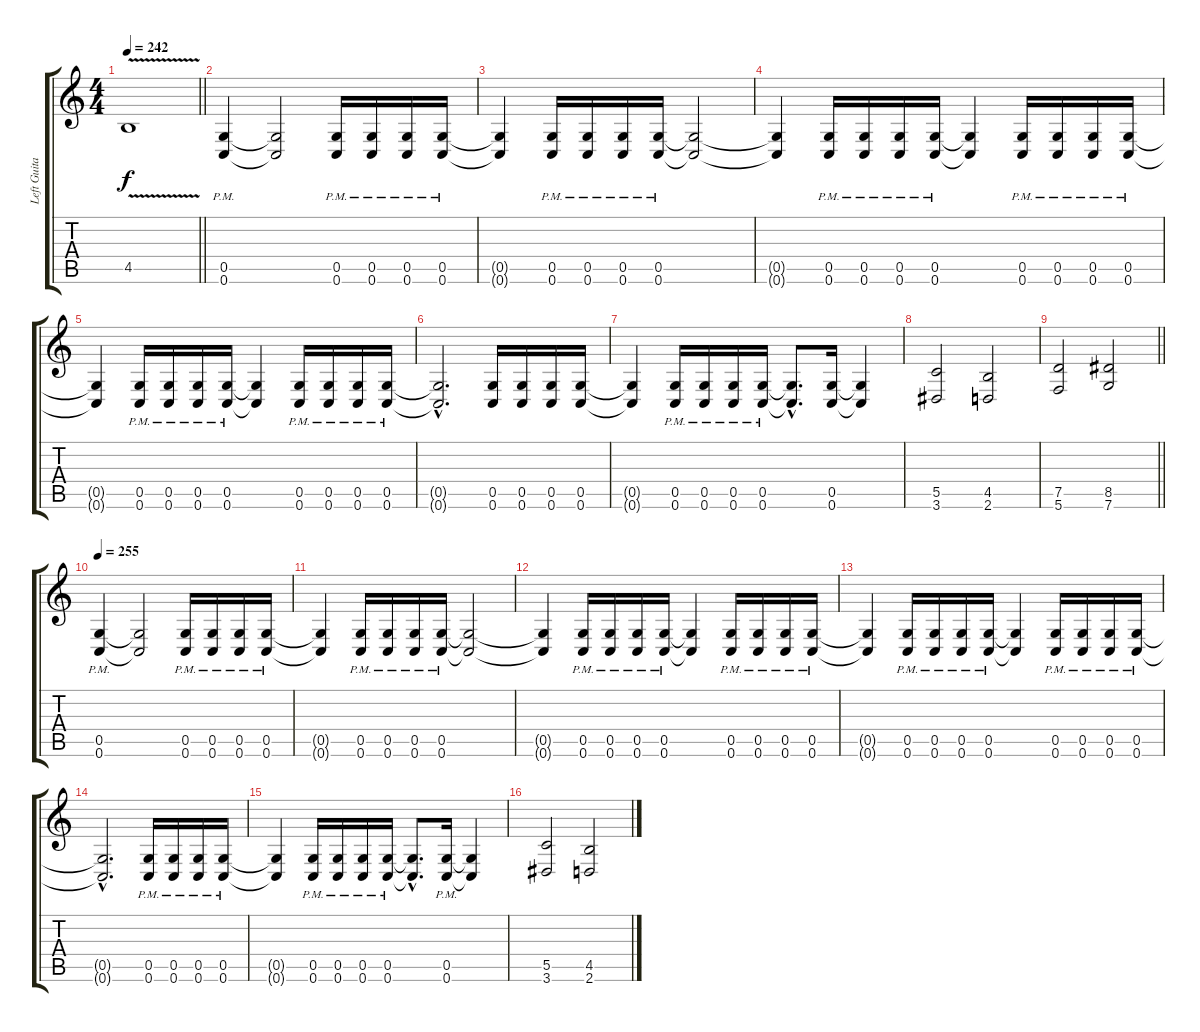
\track ("Left Guitar" "Left Guita") {instrument distortionguitar}
\staff {score tabs}
\tuning (D4 A3 F3 C3 G2 C2) {hide}
\ts (4 4)
\tempo 242
\clef g2
\barLineRight lightlight
\ks c
4.5{v}.1{dy f} |
(0.5{pm} 0.6{pm}).4 (0.5{t} 0.6{t}).2 (0.5{pm} 0.6{pm}).16 (0.5{pm} 0.6{pm}).16 (0.5{pm} 0.6{pm}).16 (0.5{pm} 0.6{pm}).16 |
(0.5{t} 0.6{t}).4 (0.5{pm} 0.6{pm}).16 (0.5{pm} 0.6{pm}).16 (0.5{pm} 0.6{pm}).16 (0.5{pm} 0.6{pm}).16 (0.5{t} 0.6{t}).2 |
(0.5{t} 0.6{t}).4 (0.5{pm} 0.6{pm}).16 (0.5{pm} 0.6{pm}).16 (0.5{pm} 0.6{pm}).16 (0.5{pm} 0.6{pm}).16 (0.5{t} 0.6{t}).4 (0.5{pm} 0.6{pm}).16 (0.5{pm} 0.6{pm}).16 (0.5{pm} 0.6{pm}).16 (0.5{pm} 0.6{pm}).16 |
(0.5{t} 0.6{t}).4 (0.5{pm} 0.6{pm}).16 (0.5{pm} 0.6{pm}).16 (0.5{pm} 0.6{pm}).16 (0.5{pm} 0.6{pm}).16 (0.5{t} 0.6{t}).4 (0.5{pm} 0.6{pm}).16 (0.5{pm} 0.6{pm}).16 (0.5{pm} 0.6{pm}).16 (0.5{pm} 0.6{pm}).16 |
(0.5{hac t} 0.6{hac t}).2{d} (0.5 0.6).16 (0.5 0.6).16 (0.5 0.6).16 (0.5 0.6).16 |
(0.5{t} 0.6{t}).4 (0.5{pm} 0.6{pm}).16 (0.5{pm} 0.6{pm}).16 (0.5{pm} 0.6{pm}).16 (0.5{pm} 0.6{pm}).16 (0.5{hac t} 0.6{hac t}).8{d} (0.5 0.6).16 (0.5{t} 0.6{t}).4 |
(5.5 3.6).2 (4.5 2.6).2 |
\barLineRight lightlight
(7.5 5.6).2 (8.5 7.6).2 |
\tempo 255
(0.5{pm} 0.6{pm}).4 (0.5{t} 0.6{t}).2 (0.5{pm} 0.6{pm}).16 (0.5{pm} 0.6{pm}).16 (0.5{pm} 0.6{pm}).16 (0.5{pm} 0.6{pm}).16 |
(0.5{t} 0.6{t}).4 (0.5{pm} 0.6{pm}).16 (0.5{pm} 0.6{pm}).16 (0.5{pm} 0.6{pm}).16 (0.5{pm} 0.6{pm}).16 (0.5{t} 0.6{t}).2 |
(0.5{t} 0.6{t}).4 (0.5{pm} 0.6{pm}).16 (0.5{pm} 0.6{pm}).16 (0.5{pm} 0.6{pm}).16 (0.5{pm} 0.6{pm}).16 (0.5{t} 0.6{t}).4 (0.5{pm} 0.6{pm}).16 (0.5{pm} 0.6{pm}).16 (0.5{pm} 0.6{pm}).16 (0.5{pm} 0.6{pm}).16 |
(0.5{t} 0.6{t}).4 (0.5{pm} 0.6{pm}).16 (0.5{pm} 0.6{pm}).16 (0.5{pm} 0.6{pm}).16 (0.5{pm} 0.6{pm}).16 (0.5{t} 0.6{t}).4 (0.5{pm} 0.6{pm}).16 (0.5{pm} 0.6{pm}).16 (0.5{pm} 0.6{pm}).16 (0.5{pm} 0.6{pm}).16 |
(0.5{hac t} 0.6{hac t}).2{d} (0.5{pm} 0.6{pm}).16 (0.5{pm} 0.6{pm}).16 (0.5{pm} 0.6{pm}).16 (0.5{pm} 0.6{pm}).16 |
(0.5{t} 0.6{t}).4 (0.5{pm} 0.6{pm}).16 (0.5{pm} 0.6{pm}).16 (0.5{pm} 0.6{pm}).16 (0.5{pm} 0.6{pm}).16 (0.5{hac t} 0.6{hac t}).8{d} (0.5{pm} 0.6{pm}).16 (0.5{t} 0.6{t}).4 |
(5.5 3.6).2 (4.5 2.6).2
